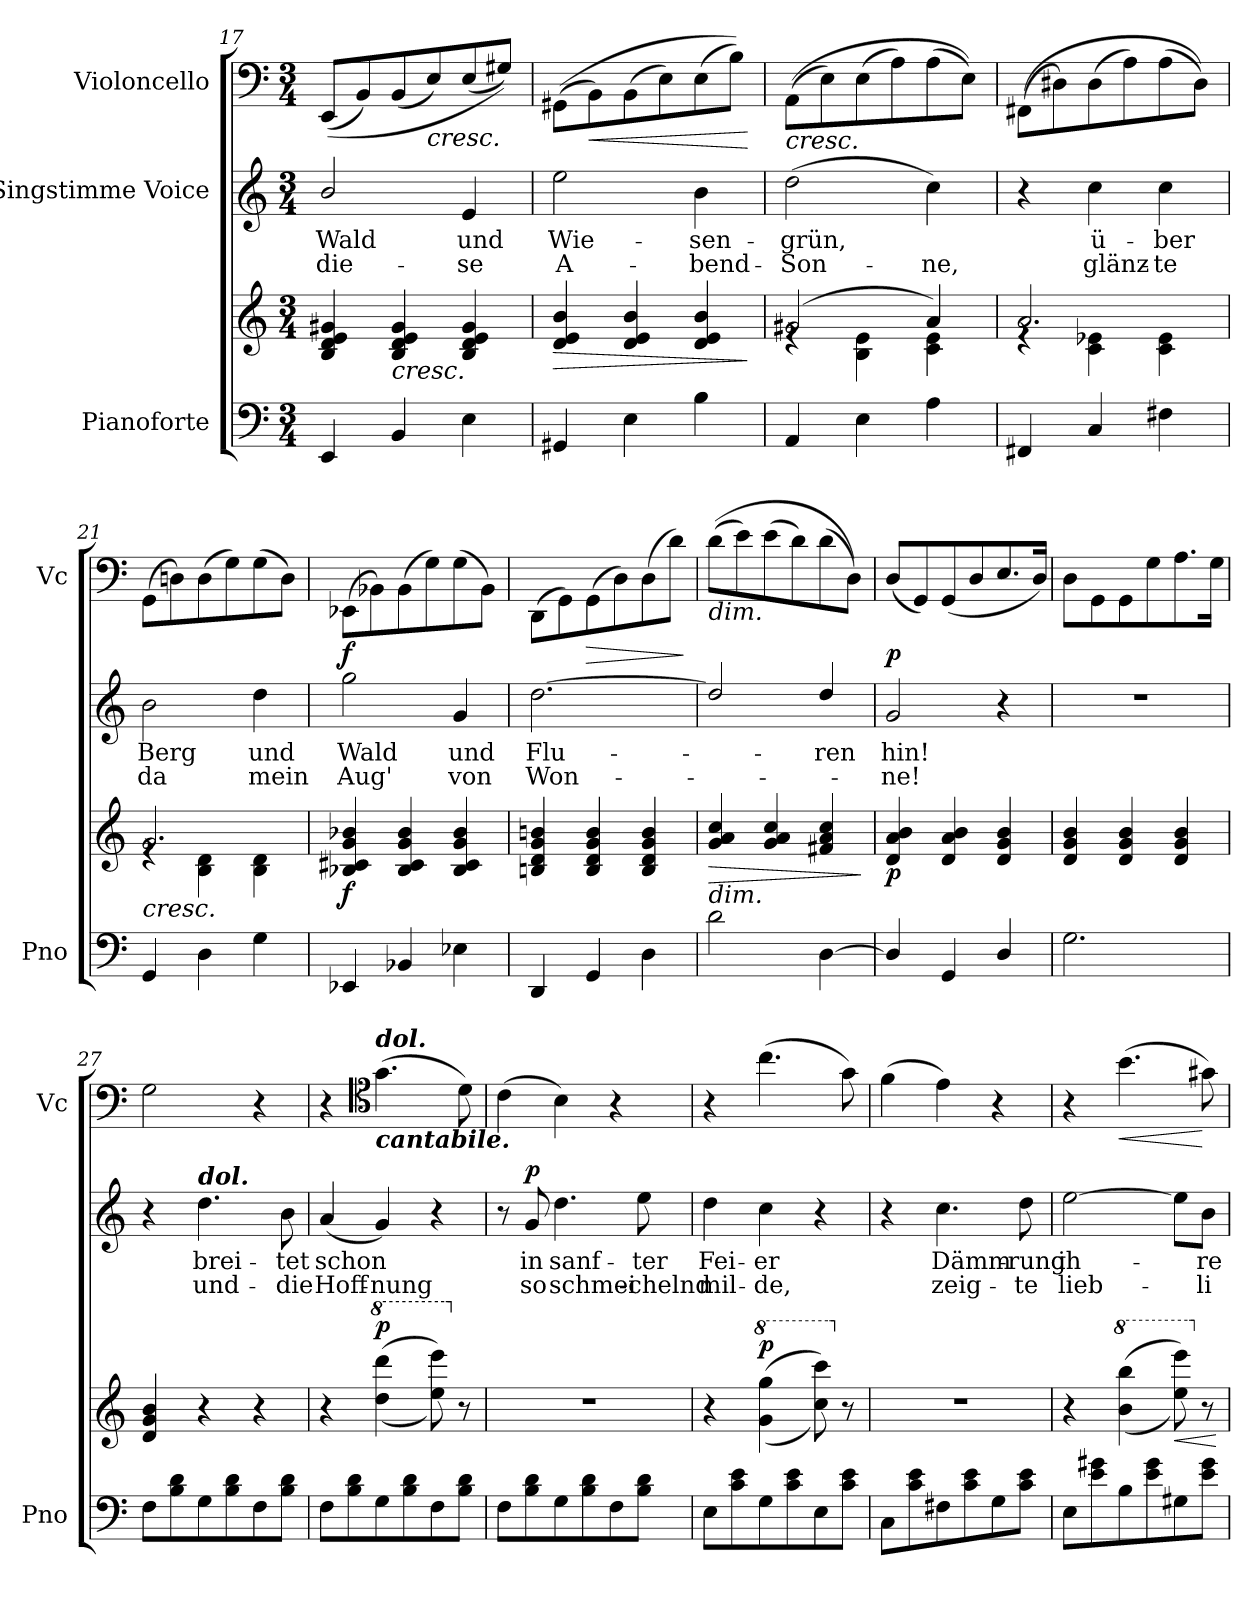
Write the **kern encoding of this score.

**kern	**kern	**dynam	**kern	**text	**text	**dynam	**kern	**dynam
*part3	*part3	*part3	*part2	*part2	*part2	*part2	*part1	*part1
*staff4	*staff3	*staff3/4	*staff2	*staff2	*staff2	*staff2	*staff1	*staff1
*I"Pianoforte	*	*	*I"Singstimme Voice	*	*	*	*I"Violoncello	*
*I'Pno	*	*	*	*	*	*	*I'Vc	*
*clefF4	*clefG2	*	*clefG2	*	*	*	*clefF4	*
*k[]	*k[]	*	*k[]	*	*	*	*k[]	*
*M3/4	*M3/4	*	*M3/4	*	*	*	*M3/4	*
=17	=17	=17	=17	=17	=17	=17	=17	=17
!	!	!	!	!LO:LY:b	!LO:LY:b	!	!	!
4EE/	4B/ 4d/ 4e/ 4g#X/	.	2b/	Wald	die-	.	(<(<8EE/L	.
.	.	.	.	.	.	.	8BB/)	.
!	!LO:TX:b:i:t=cresc.	!	!	!	!	!	!	!
4BB/	4B/ 4d/ 4e/ 4g#/	.	.	.	.	.	(<8BB/	.
!	!	!	!	!	!	!	!LO:TX:b:i:t=cresc.	!
.	.	.	.	.	.	.	8E/)	.
!	!	!	!	!LO:LY:b	!LO:LY:b	!	!	!
4E\	4B/ 4d/ 4e/ 4g#/	.	4e/	und	-se	.	(<8E/	.
.	.	.	.	.	.	.	8G#X/J))	.
=18	=18	=18	=18	=18	=18	=18	=18	=18
!	!	!LO:HP:b	!	!LO:LY:b	!LO:LY:b	!	!	!
4GG#X/	4d/ 4e/ 4b/	>	2ee\	Wie-	A-	.	(>(>8GG#X\L	.
!	!	!	!	!	!	!	!	!LO:HP:b
.	.	.	.	.	.	.	8BB\)	<
4E\	4d/ 4e/ 4b/	.	.	.	.	.	(>8BB\	.
.	.	.	.	.	.	.	8E\)	.
!	!	!	!	!LO:LY:b	!LO:LY:b	!	!	!
4B\	4d/ 4e/ 4b/	.	4b\	-sen-	-bend-	.	(>8E\	.
.	.	.	.	.	.	.	8B\J))	.
.	.	]	.	.	.	.	.	[
=19	=19	=19	=19	=19	=19	=19	=19	=19
*	*^	*	*	*	*	*	*	*
!	!	!	!	!	!	!	!	!LO:TX:b:i:t=cresc.	!
!	!	!	!	!	!LO:LY:b	!LO:LY:b	!	!	!
4AA/	(>2g#X/	4re	.	(>2dd\	-grün,	-Son-	.	(>(>8AA\L	.
.	.	.	.	.	.	.	.	8E\)	.
4E\	.	4B\ 4e\	.	.	.	.	.	(>8E\	.
.	.	.	.	.	.	.	.	8A\)	.
!	!	!	!	!	!	!LO:LY:b	!	!	!
4A\	4a/)	4c\ 4e\	.	4cc\)	.	-ne,	.	(>8A\	.
.	.	.	.	.	.	.	.	8E\J))	.
=20	=20	=20	=20	=20	=20	=20	=20	=20	=20
4FF#X/	2.a/	4re	.	4r	.	.	.	(>(>8FF#X\L	.
.	.	.	.	.	.	.	.	8D#X\)	.
!	!	!	!	!	!LO:LY:b	!LO:LY:b	!	!	!
4C/	.	4c\ 4e-X\	.	4cc\	ü-	glänz-	.	(>8D#\	.
.	.	.	.	.	.	.	.	8A\)	.
!	!	!	!	!	!LO:LY:b	!LO:LY:b	!	!	!
4F#X\	.	4c\ 4e-\	.	4cc\	-ber	-te	.	(>8A\	.
.	.	.	.	.	.	.	.	8D#\J))	.
!!LO:PB:g=z
=21	=21	=21	=21	=21	=21	=21	=21	=21	=21
!	!LO:TX:b:i:t=cresc.	!	!	!	!	!	!	!	!
!	!	!	!	!	!LO:LY:b	!LO:LY:b	!	!	!
4GG/	2.g/	4re	.	2b\	Berg	da	.	(>8GG\L	.
.	.	.	.	.	.	.	.	8Dn\)	.
4D\	.	4B\ 4d\	.	.	.	.	.	(>8D\	.
.	.	.	.	.	.	.	.	8G\)	.
!	!	!	!	!	!LO:LY:b	!LO:LY:b	!	!	!
4G\	.	4B\ 4d\	.	4dd\	und	mein	.	(>8G\	.
.	.	.	.	.	.	.	.	8D\J)	.
*	*v	*v	*	*	*	*	*	*	*
=22	=22	=22	=22	=22	=22	=22	=22	=22
!	!	!LO:DY:b	!	!LO:LY:b	!LO:LY:b	!	!	!LO:DY:b
4EE-X/	4B-X/ 4c#X/ 4g/ 4b-X/	f	2gg\	Wald	Aug'	.	(>8EE-X\L	f
.	.	.	.	.	.	.	8BB-X\)	.
4BB-X/	4B-/ 4c#/ 4g/ 4b-/	.	.	.	.	.	(>8BB-\	.
.	.	.	.	.	.	.	8G\)	.
!	!	!	!	!LO:LY:b	!LO:LY:b	!	!	!
4E-X\	4B-/ 4c#/ 4g/ 4b-/	.	4g/	und	von	.	(>8G\	.
.	.	.	.	.	.	.	8BB-\J)	.
=23	=23	=23	=23	=23	=23	=23	=23	=23
!	!	!	!	!LO:LY:b	!LO:LY:b	!	!	!
4DD/	4Bn/ 4d/ 4g/ 4bn/	.	[2.dd\	Flu-	Won-	.	(>8DD\L	.
.	.	.	.	.	.	.	8GG\)	.
!	!	!	!	!	!	!	!	!LO:HP:b
4GG/	4B/ 4d/ 4g/ 4b/	.	.	.	.	.	(>8GG\	>
.	.	.	.	.	.	.	8D\)	.
4D\	4B/ 4d/ 4g/ 4b/	.	.	.	.	.	(>8D\	.
.	.	.	.	.	.	.	8d\J)	.
.	.	.	.	.	.	.	.	]
=24	=24	=24	=24	=24	=24	=24	=24	=24
!	!	!	!	!	!	!	!LO:TX:b:i:t=dim.	!
!	!LO:TX:b:i:t=dim.	!	!	!	!	!	!	!
!	!	!LO:HP:b	!	!	!	!	!	!
*	*	*	*^	*	*	*	*	*
2d\	4g/ 4a/ 4cc/	>	2dd/]	2.dd\yy	.	.	.	(>(>8d\L	.
.	.	.	.	.	.	.	.	8e\)	.
.	4g/ 4a/ 4cc/	.	.	.	.	.	.	(>8e\	.
.	.	.	.	.	.	.	.	8d\)	.
!	!	!	!	!	!LO:LY:b	!	!	!	!
[4D\	4f#X/ 4a/ 4cc/	.	4dd/	.	-ren	.	.	(>8d\	.
.	.	.	.	.	.	.	.	8D\J))	.
*	*	*	*v	*v	*	*	*	*	*
.	.	]	.	.	.	.	.	.
=25	=25	=25	=25	=25	=25	=25	=25	=25
!	!	!LO:DY:b	!	!LO:LY:b	!LO:LY:b	!	!	!LO:DY:b
4D/]	4d/ 4a/ 4b/	p	2g/	hin!	-ne!	.	(<8D/L	p
.	.	.	.	.	.	.	8GG/)	.
4GG/	4d/ 4a/ 4b/	.	.	.	.	.	(<8GG/	.
.	.	.	.	.	.	.	8D/	.
4D/	4d/ 4g/ 4b/	.	4r	.	.	.	8.E/	.
.	.	.	.	.	.	.	16D/Jk)	.
=26	=26	=26	=26	=26	=26	=26	=26	=26
2.G\	4d/ 4g/ 4b/	.	2.r	.	.	.	8D\L	.
.	.	.	.	.	.	.	8GG\	.
.	4d/ 4g/ 4b/	.	.	.	.	.	8GG\	.
.	.	.	.	.	.	.	8G\	.
.	4d/ 4g/ 4b/	.	.	.	.	.	8.A\	.
.	.	.	.	.	.	.	16G\Jk	.
!!LO:LB:g=z
=27	=27	=27	=27	=27	=27	=27	=27	=27
8F\L	4d/ 4g/ 4b/	.	4r	.	.	.	2G\	.
8B\ 8d\	.	.	.	.	.	.	.	.
!	!	!	!LO:TX:a:Bi:t=dol.	!	!	!	!	!
!	!	!	!	!LO:LY:b	!LO:LY:b	!	!	!
8G\	4r	.	4.dd\	brei-	und-	.	.	.
8B\ 8d\	.	.	.	.	.	.	.	.
8F\	4r	.	.	.	.	.	4r	.
!	!	!	!	!LO:LY:b	!LO:LY:b	!	!	!
8B\ 8d\J	.	.	8b\	-tet	-die	.	.	.
=28	=28	=28	=28	=28	=28	=28	=28	=28
!	!	!	!	!LO:LY:b	!LO:LY:b	!	!	!
8F\L	4r	.	(>4a/	schon	Hoff-	.	4r	.
8B\ 8d\	.	.	.	.	.	.	.	.
*	*	*	*	*	*	*	*clefC4	*
*	*8va	*	*	*	*	*	*	*
!	!	!	!	!	!	!	!LO:TX:a:Bi:t=dol.	!
!	!	!	!	!	!	!	!LO:TX:b:Bi:t=cantabile.	!
!	!	!LO:DY:a	!	!	!LO:LY:b	!	!	!
8G\	(>(>4ddd\ 4dddd\	p	4g/)	.	-nung	.	(>4.g\	.
8B\ 8d\	.	.	.	.	.	.	.	.
8F\	8eee\ 8eeee\))	.	4r	.	.	.	.	.
*	*X8va	*	*	*	*	*	*	*
8B\ 8d\J	8r	.	.	.	.	.	8d\)	.
=29	=29	=29	=29	=29	=29	=29	=29	=29
!	!	!LO:DY:a=2	!	!	!	!	!	!
!	!	!LO:DY:n=1:a=2	!	!	!	!	!	!
8F\L	2.r	other-dynamics pp	8r	.	.	.	(>4c\	.
!	!	!	!	!LO:LY:b	!LO:LY:b	!LO:DY:a	!	!
8B\ 8d\	.	.	8g/	in	so	p	.	.
!	!	!	!	!LO:LY:b	!LO:LY:b	!	!	!
8G\	.	.	4.dd\	sanf-	schmei-	.	4B\)	.
8B\ 8d\	.	.	.	.	.	.	.	.
8F\	.	.	.	.	.	.	4r	.
!	!	!	!	!LO:LY:b	!LO:LY:b	!	!	!
8B\ 8d\J	.	.	8ee\	-ter	-chelnd	.	.	.
=30	=30	=30	=30	=30	=30	=30	=30	=30
!	!	!	!	!LO:LY:b	!LO:LY:b	!	!	!
8E\L	4r	.	4dd\	Fei-	mil-	.	4r	.
8c\ 8e\	.	.	.	.	.	.	.	.
*	*8va	*	*	*	*	*	*	*
!	!	!LO:DY:a	!	!LO:LY:b	!LO:LY:b	!	!	!
8G\	(>(<4gg\ 4ggg\	p	4cc\	-er	-de,	.	(>4.cc\	.
8c\ 8e\	.	.	.	.	.	.	.	.
8E\	8ccc\ 8cccc\))	.	4r	.	.	.	.	.
*	*X8va	*	*	*	*	*	*	*
8c\ 8e\J	8r	.	.	.	.	.	8g\)	.
=31	=31	=31	=31	=31	=31	=31	=31	=31
8C\L	2.r	.	4r	.	.	.	(>4f\	.
8c\ 8e\	.	.	.	.	.	.	.	.
!	!	!	!	!LO:LY:b	!LO:LY:b	!	!	!
8F#X\	.	.	4.cc\	Dämm-	zeig-	.	4e\)	.
8c\ 8e\	.	.	.	.	.	.	.	.
8G\	.	.	.	.	.	.	4r	.
!	!	!	!	!LO:LY:b	!LO:LY:b	!	!	!
8c\ 8e\J	.	.	8dd\	-rung	-te	.	.	.
!!LO:LB:g=z
=32	=32	=32	=32	=32	=32	=32	=32	=32
!	!	!	!	!LO:LY:b	!LO:LY:b	!	!	!
8E\L	4r	.	[2ee\	ih-	lieb-	.	4r	.
8e\ 8g#X\	.	.	.	.	.	.	.	.
*	*8va	*	*	*	*	*	*	*
!	!	!	!	!	!	!	!	!LO:HP:b
8B\	(>(>4bb\ 4bbb\	.	.	.	.	.	(>4.b\	<
8e\ 8g#\	.	.	.	.	.	.	.	.
!	!	!LO:HP:b	!	!	!	!	!	!
8G#X\	8eee\ 8eeee\))	<	8ee\L]	.	.	.	.	.
*	*X8va	*	*	*	*	*	*	*
!	!	!	!	!LO:LY:b	!LO:LY:b	!	!	!
8e\ 8g#\J	8r	.	8b\J	-re	-li-	.	8g#X\)	[
.	.	[	.	.	.	.	.	.
=	=	=	=	=	=	=	=	=
*-	*-	*-	*-	*-	*-	*-	*-	*-
